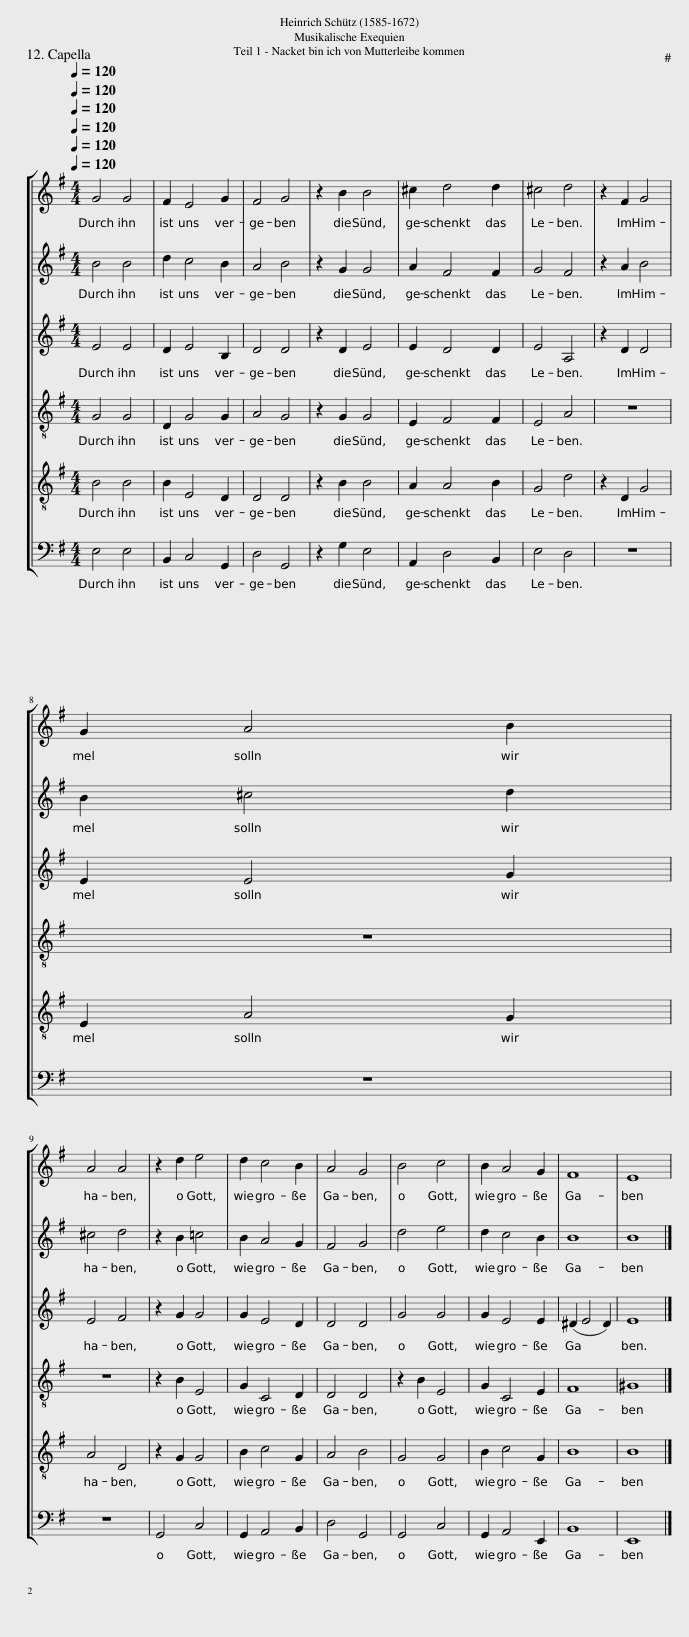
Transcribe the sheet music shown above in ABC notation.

X:1
%%score [ 1 2 3 4 5 6 ]
L:1/8
Q:1/4=120
M:4/4
I:linebreak $
K:G
V:1 treble
V:2 treble
V:3 treble
V:4 treble-8
V:5 treble-8
V:6 bass
V:1
 G4 G4 | F2 E4 G2 | F4 G4 | z2 B2 B4 | ^c2 d4 d2 | %5
 ^c4 d4 | z2 F2 G4 |$ G2 A4 B2 |$ A4 A4 | z2 d2 e4 | %10
 d2 c4 B2 | A4 G4 | B4 c4 | B2 A4 G2 | F8 | %15
 E8 | %16
V:2
 B4 B4 | d2 c4 B2 | A4 B4 | z2 G2 G4 | A2 F4 F2 | %5
 G4 F4 | z2 A2 B4 |$ B2 ^c4 d2 |$ ^c4 d4 | z2 B2 =c4 | %10
 B2 A4 G2 | F4 G4 | d4 e4 | d2 c4 B2 | B8 | %15
 B8 | %16
V:3
 E4 E4 | D2 E4 B,2 | D4 D4 | z2 D2 E4 | E2 D4 D2 | %5
 E4 A,4 | z2 D2 D4 |$ E2 E4 G2 |$ E4 F4 | z2 G2 G4 | %10
 G2 E4 D2 | D4 D4 | G4 G4 | G2 E4 E2 | (^D2 E4 D2) | %15
 E8 | %16
V:4
 G4 G4 | D2 G4 G2 | A4 G4 | z2 G2 G4 | E2 F4 F2 | %5
 E4 A4 | z8 |$ z8 |$ z8 | z2 B2 E4 | %10
 G2 C4 D2 | D4 D4 | z2 B2 E4 | G2 C4 E2 | F8 | %15
 ^G8 | %16
V:5
 B4 B4 | B2 E4 D2 | D4 D4 | z2 B2 B4 | A2 A4 B2 | %5
 G4 d4 | z2 D2 G4 |$ E2 A4 G2 |$ A4 D4 | z2 G2 G4 | %10
 B2 c4 G2 | A4 B4 | G4 G4 | B2 c4 G2 | B8 | %15
 B8 | %16
V:6
 E,4 E,4 | B,,2 C,4 G,,2 | D,4 G,,4 | z2 G,2 E,4 | A,,2 D,4 B,,2 | %5
 E,4 D,4 | z8 |$ z8 |$ z8 | G,,4 C,4 | %10
 G,,2 A,,4 B,,2 | D,4 G,,4 | G,,4 C,4 | G,,2 A,,4 E,,2 | B,,8 | %15
 E,,8 | %16
